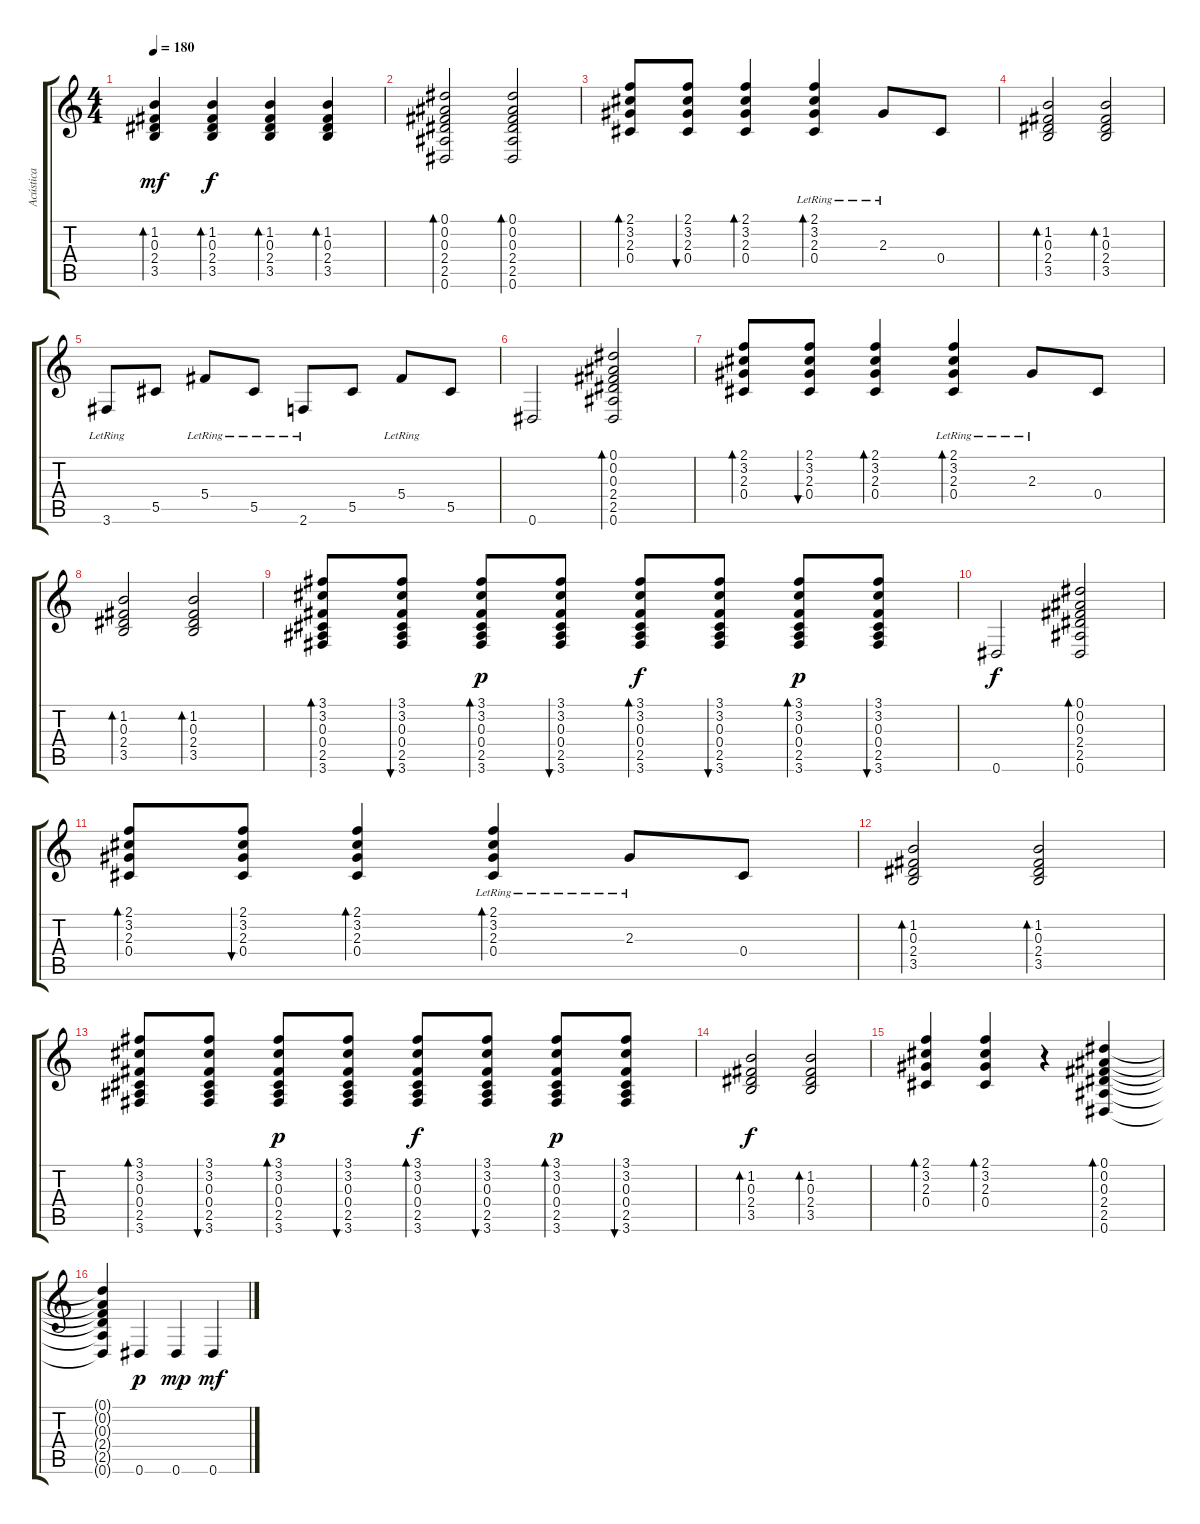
\track ("Acústica" "Acústica") {instrument acousticguitarsteel}
\staff {score tabs}
\tuning (Eb4 Bb3 Gb3 Db3 Ab2 Eb2) {hide}
\ts (4 4)
\tempo 180
\clef g2
\ks c
(1.2 0.3 2.4 3.5).4{bd 60 dy mf} (1.2 0.3 2.4 3.5).4{bd 60 dy f} (1.2 0.3 2.4 3.5).4{bd 60} (1.2 0.3 2.4 3.5).4{bd 60} |
(0.1 0.2 0.3 2.4 2.5 0.6).2{bd 60} (0.1 0.2 0.3 2.4 2.5 0.6).2{bd 60} |
(2.1 3.2 2.3 0.4).8{bd 60} (2.1 3.2 2.3 0.4).8{bu 60} (2.1 3.2 2.3 0.4).4{bd 60} (2.1{lr} 3.2{lr} 2.3{lr} 0.4{lr}).4{bd 60} 2.3{lr}.8 0.4.8 |
(1.2 0.3 2.4 3.5).2{bd 60} (1.2 0.3 2.4 3.5).2{bd 60} |
3.6{lr}.8 5.5.8 5.4{lr}.8 5.5{lr}.8 2.6{lr}.8 5.5.8 5.4{lr}.8 5.5.8 |
0.6.2 (0.1 0.2 0.3 2.4 2.5 0.6).2{bd 60} |
(2.1 3.2 2.3 0.4).8{bd 60} (2.1 3.2 2.3 0.4).8{bu 60} (2.1 3.2 2.3 0.4).4{bd 60} (2.1{lr} 3.2{lr} 2.3{lr} 0.4{lr}).4{bd 60} 2.3{lr}.8 0.4.8 |
(1.2 0.3 2.4 3.5).2{bd 60} (1.2 0.3 2.4 3.5).2{bd 60} |
(3.1 3.2 0.3 0.4 2.5 3.6).8{bd 30} (3.1 3.2 0.3 0.4 2.5 3.6).8{bu 30} (3.1 3.2 0.3 0.4 2.5 3.6).8{bd 30 dy p} (3.1 3.2 0.3 0.4 2.5 3.6).8{bu 30} (3.1 3.2 0.3 0.4 2.5 3.6).8{bd 30 dy f} (3.1 3.2 0.3 0.4 2.5 3.6).8{bu 30} (3.1 3.2 0.3 0.4 2.5 3.6).8{bd 30 dy p} (3.1 3.2 0.3 0.4 2.5 3.6).8{bu 30} |
0.6.2{dy f} (0.1 0.2 0.3 2.4 2.5 0.6).2{bd 60} |
(2.1 3.2 2.3 0.4).8{bd 60} (2.1 3.2 2.3 0.4).8{bu 60} (2.1 3.2 2.3 0.4).4{bd 60} (2.1{lr} 3.2{lr} 2.3{lr} 0.4{lr}).4{bd 60} 2.3{lr}.8 0.4.8 |
(1.2 0.3 2.4 3.5).2{bd 60} (1.2 0.3 2.4 3.5).2{bd 60} |
(3.1 3.2 0.3 0.4 2.5 3.6).8{bd 30} (3.1 3.2 0.3 0.4 2.5 3.6).8{bu 30} (3.1 3.2 0.3 0.4 2.5 3.6).8{bd 30 dy p} (3.1 3.2 0.3 0.4 2.5 3.6).8{bu 30} (3.1 3.2 0.3 0.4 2.5 3.6).8{bd 30 dy f} (3.1 3.2 0.3 0.4 2.5 3.6).8{bu 30} (3.1 3.2 0.3 0.4 2.5 3.6).8{bd 30 dy p} (3.1 3.2 0.3 0.4 2.5 3.6).8{bu 30} |
(1.2 0.3 2.4 3.5).2{bd 60 dy f} (1.2 0.3 2.4 3.5).2{bd 60} |
(2.1 3.2 2.3 0.4).4{bd 30} (2.1 3.2 2.3 0.4).4{bd 30} r.4 (0.1 0.2 0.3 2.4 2.5 0.6).4{bd 30} |
(0.1{t} 0.2{t} 0.3{t} 2.4{t} 2.5{t} 0.6{t}).4 0.6.4{dy p} 0.6.4{dy mp} 0.6.4{dy mf}
